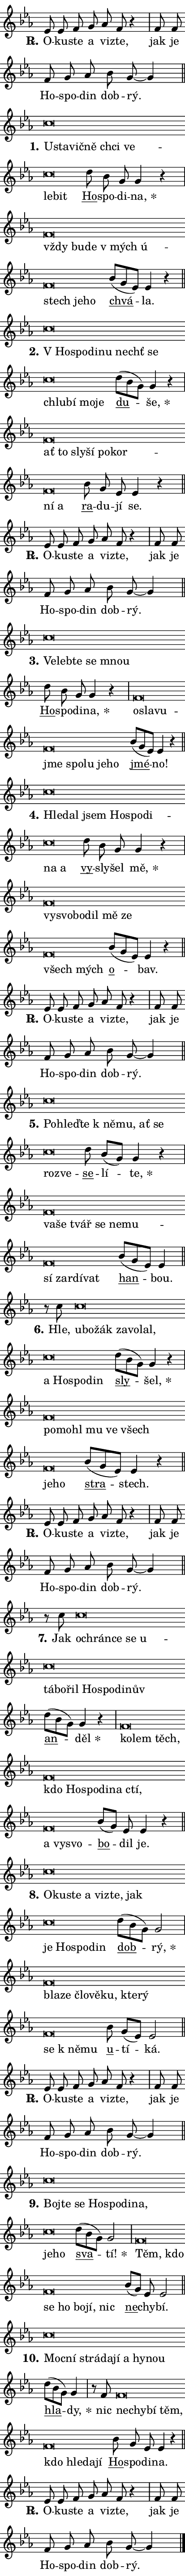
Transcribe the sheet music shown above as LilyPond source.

\version "2.22.1"
\header { tagline = "" }
\paper {
  indent = 0\cm
  top-margin = 0\cm
  right-margin = 0\cm
  bottom-margin = 0\cm
  left-margin = 0\cm
  paper-width = 7\cm
  page-breaking = #ly:one-page-breaking
  system-system-spacing.basic-distance = #11
  score-system-spacing.basic-distance = #11.3
  ragged-last = ##f
}


%% Author: Thomas Morley
%% https://lists.gnu.org/archive/html/lilypond-user/2020-05/msg00002.html
#(define (line-position grob)
"Returns position of @var[grob} in current system:
   @code{'start}, if at first time-step
   @code{'end}, if at last time-step
   @code{'middle} otherwise
"
  (let* ((col (ly:item-get-column grob))
         (ln (ly:grob-object col 'left-neighbor))
         (rn (ly:grob-object col 'right-neighbor))
         (col-to-check-left (if (ly:grob? ln) ln col))
         (col-to-check-right (if (ly:grob? rn) rn col))
         (break-dir-left
           (and
             (ly:grob-property col-to-check-left 'non-musical #f)
             (ly:item-break-dir col-to-check-left)))
         (break-dir-right
           (and
             (ly:grob-property col-to-check-right 'non-musical #f)
             (ly:item-break-dir col-to-check-right))))
        (cond ((eqv? 1 break-dir-left) 'start)
              ((eqv? -1 break-dir-right) 'end)
              (else 'middle))))

#(define (tranparent-at-line-position vctor)
  (lambda (grob)
  "Relying on @code{line-position} select the relevant enry from @var{vctor}.
Used to determine transparency,"
    (case (line-position grob)
      ((end) (not (vector-ref vctor 0)))
      ((middle) (not (vector-ref vctor 1)))
      ((start) (not (vector-ref vctor 2))))))

noteHeadBreakVisibility =
#(define-music-function (break-visibility)(vector?)
"Makes @code{NoteHead}s transparent relying on @var{break-visibility}"
#{
  \override NoteHead.transparent =
    #(tranparent-at-line-position break-visibility)
#})

#(define delete-ledgers-for-transparent-note-heads
  (lambda (grob)
    "Reads whether a @code{NoteHead} is transparent.
If so this @code{NoteHead} is removed from @code{'note-heads} from
@var{grob}, which is supposed to be @code{LedgerLineSpanner}.
As a result ledgers are not printed for this @code{NoteHead}"
    (let* ((nhds-array (ly:grob-object grob 'note-heads))
           (nhds-list
             (if (ly:grob-array? nhds-array)
                 (ly:grob-array->list nhds-array)
                 '()))
           ;; Relies on the transparent-property being done before
           ;; Staff.LedgerLineSpanner.after-line-breaking is executed.
           ;; This is fragile ...
           (to-keep
             (remove
               (lambda (nhd)
                 (ly:grob-property nhd 'transparent #f))
               nhds-list)))
      ;; TODO find a better method to iterate over grob-arrays, similiar
      ;; to filter/remove etc for lists
      ;; For now rebuilt from scratch
      (set! (ly:grob-object grob 'note-heads)  '())
      (for-each
        (lambda (nhd)
          (ly:pointer-group-interface::add-grob grob 'note-heads nhd))
        to-keep))))

hideNotes = {
  \noteHeadBreakVisibility #begin-of-line-visible
}
unHideNotes = {
  \noteHeadBreakVisibility #all-visible
}

% work-around for resetting accidentals
% https://lilypond.org/doc/v2.23/Documentation/notation/displaying-rhythms#unmetered-music
cadenzaMeasure = {
  \cadenzaOff
  \partial 1024 s1024
  \cadenzaOn
}

#(define-markup-command (accent layout props text) (markup?)
  "Underline accented syllable"
  (interpret-markup layout props
    #{\markup \override #'(offset . 4.3) \underline { #text }#}))

responsum = \markup \concat {
  "R" \hspace #-1.05 \path #0.1 #'((moveto 0 0.07) (lineto 0.9 0.8)) \hspace #0.05 "."
}

\layout {
    \context {
        \Staff
        \remove "Time_signature_engraver"
        \override LedgerLineSpanner.after-line-breaking = #delete-ledgers-for-transparent-note-heads
    }
    \context {
        \Voice {
            \override NoteHead.output-attributes = #'((class . "notehead"))
            \override Hairpin.height = #0.55
        }
    }
    \context {
        \Lyrics {
            \override StanzaNumber.output-attributes = #'((class . "stanzanumber"))
            \override LyricSpace.minimum-distance = #0.9
            \override LyricText.font-name = #"TeX Gyre Schola"
            \override LyricText.font-size = 1
            \override StanzaNumber.font-name = #"TeX Gyre Schola Bold"
            \override StanzaNumber.font-size = 1
        }
    }
}

% magnetic-lyrics.ily
%
%   written by
%     Jean Abou Samra <jean@abou-samra.fr>
%     Werner Lemberg <wl@gnu.org>
%
%   adapted by
%     Jiri Hon <jiri.hon@gmail.com>
%
% Version 2022-Apr-15

% https://www.mail-archive.com/lilypond-user@gnu.org/msg149350.html

#(define (Left_hyphen_pointer_engraver context)
   "Collect syllable-hyphen-syllable occurrences in lyrics and store
them in properties.  This engraver only looks to the left.  For
example, if the lyrics input is @code{foo -- bar}, it does the
following.

@itemize @bullet
@item
Set the @code{text} property of the @code{LyricHyphen} grob between
@q{foo} and @q{bar} to @code{foo}.

@item
Set the @code{left-hyphen} property of the @code{LyricText} grob with
text @q{foo} to the @code{LyricHyphen} grob between @q{foo} and
@q{bar}.
@end itemize

Use this auxiliary engraver in combination with the
@code{lyric-@/text::@/apply-@/magnetic-@/offset!} hook."
   (let ((hyphen #f)
         (text #f))
     (make-engraver
      (acknowledgers
       ((lyric-syllable-interface engraver grob source-engraver)
        (set! text grob)))
      (end-acknowledgers
       ((lyric-hyphen-interface engraver grob source-engraver)
        ;(when (not (grob::has-interface grob 'lyric-space-interface))
          (set! hyphen grob)));)
      ((stop-translation-timestep engraver)
       (when (and text hyphen)
         (ly:grob-set-object! text 'left-hyphen hyphen))
       (set! text #f)
       (set! hyphen #f)))))

#(define (lyric-text::apply-magnetic-offset! grob)
   "If the space between two syllables is less than the value in
property @code{LyricText@/.details@/.squash-threshold}, move the right
syllable to the left so that it gets concatenated with the left
syllable.

Use this function as a hook for
@code{LyricText@/.after-@/line-@/breaking} if the
@code{Left_@/hyphen_@/pointer_@/engraver} is active."
   (let ((hyphen (ly:grob-object grob 'left-hyphen #f)))
     (when hyphen
       (let ((left-text (ly:spanner-bound hyphen LEFT)))
         (when (grob::has-interface left-text 'lyric-syllable-interface)
           (let* ((common (ly:grob-common-refpoint grob left-text X))
                  (this-x-ext (ly:grob-extent grob common X))
                  (left-x-ext
                   (begin
                     ;; Trigger magnetism for left-text.
                     (ly:grob-property left-text 'after-line-breaking)
                     (ly:grob-extent left-text common X)))
                  ;; `delta` is the gap width between two syllables.
                  (delta (- (interval-start this-x-ext)
                            (interval-end left-x-ext)))
                  (details (ly:grob-property grob 'details))
                  (threshold (assoc-get 'squash-threshold details 0.2)))
             (when (< delta threshold)
               (let* (;; We have to manipulate the input text so that
                      ;; ligatures crossing syllable boundaries are not
                      ;; disabled.  For languages based on the Latin
                      ;; script this is essentially a beautification.
                      ;; However, for non-Western scripts it can be a
                      ;; necessity.
                      (lt (ly:grob-property left-text 'text))
                      (rt (ly:grob-property grob 'text))
                      (is-space (grob::has-interface hyphen 'lyric-space-interface))
                      (space (if is-space " " ""))
                      (space-markup (grob-interpret-markup grob " "))
                      (space-size (interval-length (ly:stencil-extent space-markup X)))
                      (extra-delta (if is-space space-size 0))
                      ;; Append new syllable.
                      (ltrt-space (if (and (string? lt) (string? rt))
                                (string-append lt space rt)
                                (make-concat-markup (list lt space rt))))
                      ;; Right-align `ltrt` to the right side.
                      (ltrt-space-markup (grob-interpret-markup
                               grob
                               (make-translate-markup
                                (cons (interval-length this-x-ext) 0)
                                (make-right-align-markup ltrt-space)))))
                 (begin
                   ;; Don't print `left-text`.
                   (ly:grob-set-property! left-text 'stencil #f)
                   ;; Set text and stencil (which holds all collected
                   ;; syllables so far) and shift it to the left.
                   (ly:grob-set-property! grob 'text ltrt-space)
                   (ly:grob-set-property! grob 'stencil ltrt-space-markup)
                   (ly:grob-translate-axis! grob (- (- delta extra-delta)) X))))))))))


#(define (lyric-hyphen::displace-bounds-first grob)
   ;; Make very sure this callback isn't triggered too early.
   (let ((left (ly:spanner-bound grob LEFT))
         (right (ly:spanner-bound grob RIGHT)))
     (ly:grob-property left 'after-line-breaking)
     (ly:grob-property right 'after-line-breaking)
     (ly:lyric-hyphen::print grob)))

squashThreshold = #0.4

\layout {
  \context {
    \Lyrics
    \consists #Left_hyphen_pointer_engraver
    \override LyricText.after-line-breaking =
      #lyric-text::apply-magnetic-offset!
    \override LyricHyphen.stencil = #lyric-hyphen::displace-bounds-first
    \override LyricText.details.squash-threshold = \squashThreshold
    \override LyricHyphen.minimum-distance = 0
    \override LyricHyphen.minimum-length = \squashThreshold
  }
}

squash = \override LyricText.details.squash-threshold = 9999
unSquash = \override LyricText.details.squash-threshold = \squashThreshold

left = \override LyricText.self-alignment-X = #LEFT
unLeft = \revert LyricText.self-alignment-X

starOffset = #(lambda (grob) 
                (let ((x_offset (ly:self-alignment-interface::aligned-on-x-parent grob)))
                  (if (= x_offset 0) 0 (+ x_offset 1.2))))

star = #(define-music-function (syllable)(string?)
"Append star separator at the end of a syllable"
#{
  \once \override LyricText.X-offset = #starOffset
  \lyricmode { \markup {
    #syllable
    \override #'((font-name . "TeX Gyre Schola Bold")) \hspace #0.2 \lower #0.65 \larger "*"
  } }
#})

starAccent = #(define-music-function (syllable)(string?)
"Append star separator at the end of a syllable and make accent"
#{
  \once \override LyricText.X-offset = #starOffset
  \lyricmode { \markup {
    \accent #syllable
    \override #'((font-name . "TeX Gyre Schola Bold")) \hspace #0.2 \lower #0.65 \larger "*"
  } }
#})

breath = #(define-music-function (syllable)(string?)
"Append breathing indicator at the end of a syllable"
#{
  \lyricmode { \markup { #syllable "+" } }
#})

optionalBreath = #(define-music-function (syllable)(string?)
"Append optional breathing indicator at the end of a syllable"
#{
  \lyricmode { \markup { #syllable "(+)" } }
#})


\score {
    <<
        \new Voice = "melody" { \cadenzaOn \key es \major \relative { es'8 es f g as f r4 \cadenzaMeasure \bar "|" f8 f \bar "" f g as \bar "" bes g~ g4 \cadenzaMeasure \bar "||" \break } }
        \new Lyrics \lyricsto "melody" { \lyricmode { \set stanza = \responsum
O -- ku -- ste a vi -- zte, jak je Ho -- spo -- din dob -- rý. } }
    >>
    \layout {}
}

\score {
    <<
        \new Voice = "melody" { \cadenzaOn \key es \major \relative { c''\breve*1/16 \hideNotes \breve*1/16 \bar "" \breve*1/16 \bar "" \breve*1/16 \bar "" \breve*1/16 \bar "" \breve*1/16 \bar "" \breve*1/16 \breve*1/16 \bar "" \unHideNotes \bar "" d8 bes g g4 r \cadenzaMeasure \bar "|" f\breve*1/16 \hideNotes \breve*1/16 \bar "" \breve*1/16 \bar "" \breve*1/16 \bar "" \breve*1/16 \bar "" \breve*1/16 \bar "" \breve*1/16 \breve*1/16 \bar "" \unHideNotes \bar "" bes8[( g es)] es4 r \cadenzaMeasure \bar "||" \break } }
        \new Lyrics \lyricsto "melody" { \lyricmode { \set stanza = "1."
\left U -- \squash sta -- vič -- ně chci ve -- le -- bit \unLeft \unSquash \markup \accent Ho -- spo -- di -- \star na, \left vždy \squash bu -- de "v mých" ú -- stech je -- ho \unLeft \unSquash \markup \accent chvá -- la. } }
    >>
    \layout {}
}

\score {
    <<
        \new Voice = "melody" { \cadenzaOn \key es \major \relative { c''\breve*1/16 \hideNotes \breve*1/16 \bar "" \breve*1/16 \bar "" \breve*1/16 \bar "" \breve*1/16 \bar "" \breve*1/16 \bar "" \breve*1/16 \bar "" \breve*1/16 \bar "" \breve*1/16 \breve*1/16 \bar "" \unHideNotes \bar "" d8[( bes g)] g4 r \cadenzaMeasure \bar "|" f\breve*1/16 \hideNotes \breve*1/16 \bar "" \breve*1/16 \bar "" \breve*1/16 \bar "" \breve*1/16 \bar "" \breve*1/16 \bar "" \breve*1/16 \breve*1/16 \bar "" \unHideNotes \bar "" bes8 g es es4 r \cadenzaMeasure \bar "||" \break } }
        \new Lyrics \lyricsto "melody" { \lyricmode { \set stanza = "2."
\left "V Ho" -- \squash spo -- di -- nu nechť se chlu -- bí mo -- je \unLeft \unSquash \markup \accent du -- \star še, \left ať \squash to sly -- ší po -- kor -- ní a \unLeft \unSquash \markup \accent ra -- du -- jí se. } }
    >>
    \layout {}
}

\score {
    <<
        \new Voice = "melody" { \cadenzaOn \key es \major \relative { es'8 es f g as f r4 \cadenzaMeasure \bar "|" f8 f \bar "" f g as \bar "" bes g~ g4 \cadenzaMeasure \bar "||" \break } }
        \new Lyrics \lyricsto "melody" { \lyricmode { \set stanza = \responsum
O -- ku -- ste a vi -- zte, jak je Ho -- spo -- din dob -- rý. } }
    >>
    \layout {}
}

\score {
    <<
        \new Voice = "melody" { \cadenzaOn \key es \major \relative { c''\breve*1/16 \hideNotes \breve*1/16 \bar "" \breve*1/16 \bar "" \breve*1/16 \breve*1/16 \bar "" \unHideNotes \bar "" d8 bes g g4 r \cadenzaMeasure \bar "|" f\breve*1/16 \hideNotes \breve*1/16 \bar "" \breve*1/16 \bar "" \breve*1/16 \bar "" \breve*1/16 \bar "" \breve*1/16 \bar "" \breve*1/16 \breve*1/16 \bar "" \unHideNotes \bar "" bes8[( g es)] es4 r \cadenzaMeasure \bar "||" \break } }
        \new Lyrics \lyricsto "melody" { \lyricmode { \set stanza = "3."
\left Ve -- \squash leb -- te se mnou \unLeft \unSquash \markup \accent Ho -- spo -- di -- \star na, \left o -- \squash sla -- vu -- jme spo -- lu je -- ho \unLeft \unSquash \markup \accent jmé -- no! } }
    >>
    \layout {}
}

\score {
    <<
        \new Voice = "melody" { \cadenzaOn \key es \major \relative { c''\breve*1/16 \hideNotes \breve*1/16 \bar "" \breve*1/16 \bar "" \breve*1/16 \bar "" \breve*1/16 \bar "" \breve*1/16 \bar "" \breve*1/16 \breve*1/16 \bar "" \unHideNotes \bar "" d8 bes g g4 r \cadenzaMeasure \bar "|" f\breve*1/16 \hideNotes \breve*1/16 \bar "" \breve*1/16 \bar "" \breve*1/16 \bar "" \breve*1/16 \bar "" \breve*1/16 \bar "" \breve*1/16 \breve*1/16 \bar "" \unHideNotes \bar "" bes8[( g es)] es4 r \cadenzaMeasure \bar "||" \break } }
        \new Lyrics \lyricsto "melody" { \lyricmode { \set stanza = "4."
\left Hle -- \squash dal jsem Ho -- spo -- di -- na a \unLeft \unSquash \markup \accent vy -- sly -- šel \star mě, \left vy -- \squash svo -- bo -- dil mě ze všech mých \unLeft \unSquash \markup \accent o -- bav. } }
    >>
    \layout {}
}

\score {
    <<
        \new Voice = "melody" { \cadenzaOn \key es \major \relative { es'8 es f g as f r4 \cadenzaMeasure \bar "|" f8 f \bar "" f g as \bar "" bes g~ g4 \cadenzaMeasure \bar "||" \break } }
        \new Lyrics \lyricsto "melody" { \lyricmode { \set stanza = \responsum
O -- ku -- ste a vi -- zte, jak je Ho -- spo -- din dob -- rý. } }
    >>
    \layout {}
}

\score {
    <<
        \new Voice = "melody" { \cadenzaOn \key es \major \relative { c''\breve*1/16 \hideNotes \breve*1/16 \bar "" \breve*1/16 \bar "" \breve*1/16 \bar "" \breve*1/16 \bar "" \breve*1/16 \bar "" \breve*1/16 \bar "" \breve*1/16 \breve*1/16 \bar "" \unHideNotes \bar "" d8 bes[( g)] g4 r \cadenzaMeasure \bar "|" f\breve*1/16 \hideNotes \breve*1/16 \bar "" \breve*1/16 \bar "" \breve*1/16 \bar "" \breve*1/16 \bar "" \breve*1/16 \bar "" \breve*1/16 \bar "" \breve*1/16 \bar "" \breve*1/16 \breve*1/16 \bar "" \unHideNotes \bar "" bes8[( g es)] es4 \cadenzaMeasure \bar "||" \break } }
        \new Lyrics \lyricsto "melody" { \lyricmode { \set stanza = "5."
\left Po -- \squash hleď -- te "k ně" -- mu, ať se roz -- ve -- \unLeft \unSquash \markup \accent se -- lí -- \star te, \left va -- \squash še tvář se ne -- mu -- sí za -- rdí -- vat \unLeft \unSquash \markup \accent han -- bou. } }
    >>
    \layout {}
}

\score {
    <<
        \new Voice = "melody" { \cadenzaOn \key es \major \relative { r8 c''8 c\breve*1/16 \hideNotes \breve*1/16 \bar "" \breve*1/16 \bar "" \breve*1/16 \bar "" \breve*1/16 \bar "" \breve*1/16 \bar "" \breve*1/16 \bar "" \breve*1/16 \bar "" \breve*1/16 \breve*1/16 \bar "" \unHideNotes \bar "" d8[( bes g)] g4 r \cadenzaMeasure \bar "|" f\breve*1/16 \hideNotes \breve*1/16 \bar "" \breve*1/16 \bar "" \breve*1/16 \bar "" \breve*1/16 \bar "" \breve*1/16 \bar "" \breve*1/16 \breve*1/16 \bar "" \unHideNotes \bar "" bes8[( g es)] es4 r \cadenzaMeasure \bar "||" \break } }
        \new Lyrics \lyricsto "melody" { \lyricmode { \set stanza = "6."
Hle, \left u -- \squash bo -- žák za -- vo -- lal, a Ho -- spo -- din \unLeft \unSquash \markup \accent sly -- \star šel, \left po -- \squash mo -- hl mu ve všech je -- ho \unLeft \unSquash \markup \accent stra -- stech. } }
    >>
    \layout {}
}

\score {
    <<
        \new Voice = "melody" { \cadenzaOn \key es \major \relative { es'8 es f g as f r4 \cadenzaMeasure \bar "|" f8 f \bar "" f g as \bar "" bes g~ g4 \cadenzaMeasure \bar "||" \break } }
        \new Lyrics \lyricsto "melody" { \lyricmode { \set stanza = \responsum
O -- ku -- ste a vi -- zte, jak je Ho -- spo -- din dob -- rý. } }
    >>
    \layout {}
}

\score {
    <<
        \new Voice = "melody" { \cadenzaOn \key es \major \relative { r8 c''8 c\breve*1/16 \hideNotes \breve*1/16 \bar "" \breve*1/16 \bar "" \breve*1/16 \bar "" \breve*1/16 \bar "" \breve*1/16 \bar "" \breve*1/16 \bar "" \breve*1/16 \bar "" \breve*1/16 \bar "" \breve*1/16 \bar "" \breve*1/16 \breve*1/16 \bar "" \unHideNotes \bar "" d8[( bes g)] g4 r \cadenzaMeasure \bar "|" f\breve*1/16 \hideNotes \breve*1/16 \bar "" \breve*1/16 \bar "" \breve*1/16 \bar "" \breve*1/16 \bar "" \breve*1/16 \bar "" \breve*1/16 \bar "" \breve*1/16 \bar "" \breve*1/16 \bar "" \breve*1/16 \bar "" \breve*1/16 \breve*1/16 \bar "" \unHideNotes \bar "" bes8[( g)] es es4 r \cadenzaMeasure \bar "||" \break } }
        \new Lyrics \lyricsto "melody" { \lyricmode { \set stanza = "7."
Jak \left o -- \squash chrán -- ce se u -- tá -- bo -- řil Ho -- spo -- di -- nův \unLeft \unSquash \markup \accent an -- \star děl \left ko -- \squash lem těch, kdo Ho -- spo -- di -- na ctí, a vy -- svo -- \unLeft \unSquash \markup \accent bo -- dil je. } }
    >>
    \layout {}
}

\score {
    <<
        \new Voice = "melody" { \cadenzaOn \key es \major \relative { c''\breve*1/16 \hideNotes \breve*1/16 \bar "" \breve*1/16 \bar "" \breve*1/16 \bar "" \breve*1/16 \bar "" \breve*1/16 \bar "" \breve*1/16 \bar "" \breve*1/16 \bar "" \breve*1/16 \bar "" \breve*1/16 \breve*1/16 \bar "" \unHideNotes \bar "" d8[( bes g)] g2 \cadenzaMeasure \bar "|" f\breve*1/16 \hideNotes \breve*1/16 \bar "" \breve*1/16 \bar "" \breve*1/16 \bar "" \breve*1/16 \bar "" \breve*1/16 \bar "" \breve*1/16 \bar "" \breve*1/16 \bar "" \breve*1/16 \breve*1/16 \bar "" \unHideNotes \bar "" bes8 g[( es)] es2 \cadenzaMeasure \bar "||" \break } }
        \new Lyrics \lyricsto "melody" { \lyricmode { \set stanza = "8."
\left O -- \squash ku -- ste a vi -- zte, jak je Ho -- spo -- din \unLeft \unSquash \markup \accent dob -- \star rý, \left bla -- \squash ze člo -- vě -- ku, kte -- rý se "k ně" -- mu \unLeft \unSquash \markup \accent u -- tí -- ká. } }
    >>
    \layout {}
}

\score {
    <<
        \new Voice = "melody" { \cadenzaOn \key es \major \relative { es'8 es f g as f r4 \cadenzaMeasure \bar "|" f8 f \bar "" f g as \bar "" bes g~ g4 \cadenzaMeasure \bar "||" \break } }
        \new Lyrics \lyricsto "melody" { \lyricmode { \set stanza = \responsum
O -- ku -- ste a vi -- zte, jak je Ho -- spo -- din dob -- rý. } }
    >>
    \layout {}
}

\score {
    <<
        \new Voice = "melody" { \cadenzaOn \key es \major \relative { c''\breve*1/16 \hideNotes \breve*1/16 \bar "" \breve*1/16 \bar "" \breve*1/16 \bar "" \breve*1/16 \bar "" \breve*1/16 \bar "" \breve*1/16 \bar "" \breve*1/16 \breve*1/16 \bar "" \unHideNotes \bar "" d8[( bes g)] g2 \cadenzaMeasure \bar "|" f\breve*1/16 \hideNotes \breve*1/16 \bar "" \breve*1/16 \bar "" \breve*1/16 \bar "" \breve*1/16 \bar "" \breve*1/16 \breve*1/16 \bar "" \unHideNotes \bar "" bes8[( g)] es es2 \cadenzaMeasure \bar "||" \break } }
        \new Lyrics \lyricsto "melody" { \lyricmode { \set stanza = "9."
\left Boj -- \squash te se Ho -- spo -- di -- na, je -- ho \unLeft \unSquash \markup \accent sva -- \star tí! \left Těm, \squash kdo se ho bo -- jí, nic \unLeft \unSquash \markup \accent ne -- chy -- bí. } }
    >>
    \layout {}
}

\score {
    <<
        \new Voice = "melody" { \cadenzaOn \key es \major \relative { c''\breve*1/16 \hideNotes \breve*1/16 \bar "" \breve*1/16 \bar "" \breve*1/16 \bar "" \breve*1/16 \bar "" \breve*1/16 \bar "" \breve*1/16 \breve*1/16 \bar "" \unHideNotes \bar "" d8[( bes g)] g4 \cadenzaMeasure \bar "|" r8 f8 f\breve*1/16 \hideNotes \breve*1/16 \bar "" \breve*1/16 \bar "" \breve*1/16 \bar "" \breve*1/16 \bar "" \breve*1/16 \bar "" \breve*1/16 \breve*1/16 \bar "" \unHideNotes \bar "" bes8 g es es4 r \cadenzaMeasure \bar "||" \break } }
        \new Lyrics \lyricsto "melody" { \lyricmode { \set stanza = "10."
\left Moc -- \squash ní strá -- da -- jí a hy -- nou \unLeft \unSquash \markup \accent hla -- \star dy, nic \left ne -- \squash chy -- bí těm, kdo hle -- da -- jí \unLeft \unSquash \markup \accent Ho -- spo -- di -- na. } }
    >>
    \layout {}
}

\score {
    <<
        \new Voice = "melody" { \cadenzaOn \key es \major \relative { es'8 es f g as f r4 \cadenzaMeasure \bar "|" f8 f \bar "" f g as \bar "" bes g~ g4 \cadenzaMeasure \bar "||" \break } \bar "|." }
        \new Lyrics \lyricsto "melody" { \lyricmode { \set stanza = \responsum
O -- ku -- ste a vi -- zte, jak je Ho -- spo -- din dob -- rý. } }
    >>
    \layout {}
}
